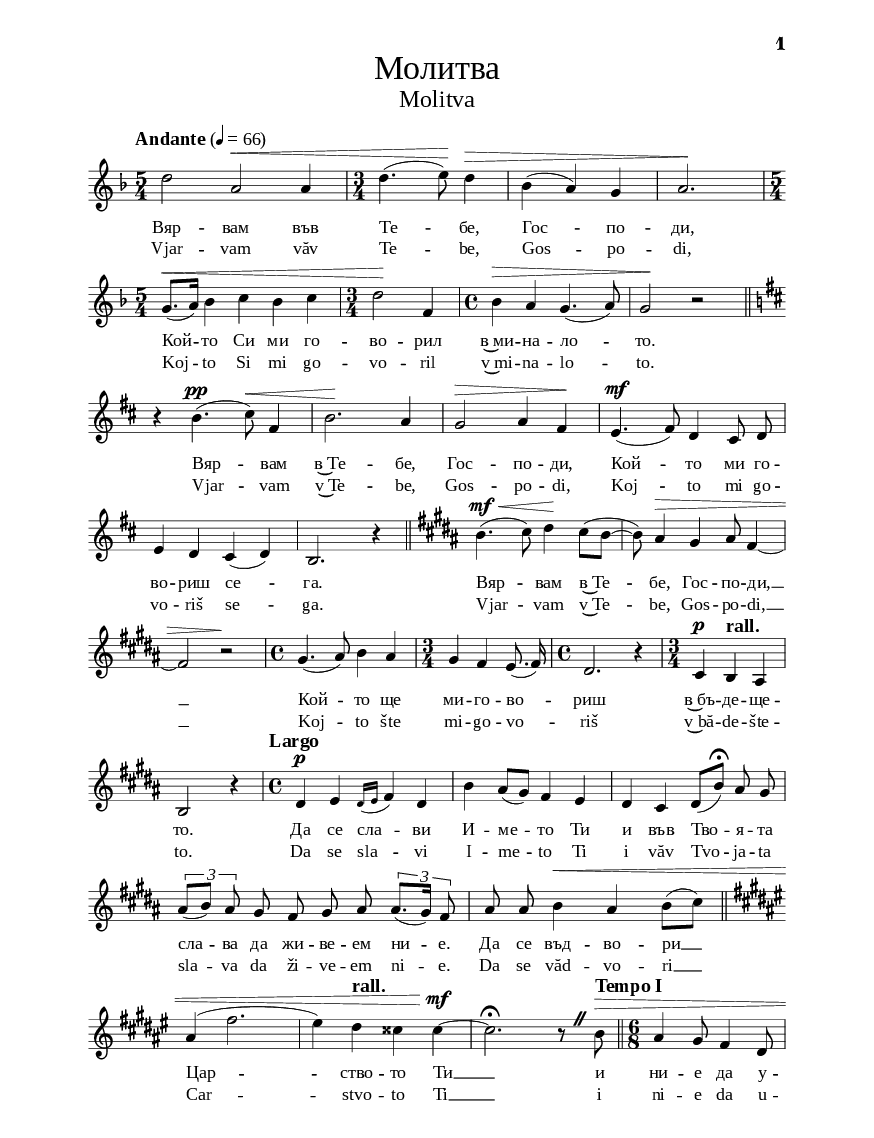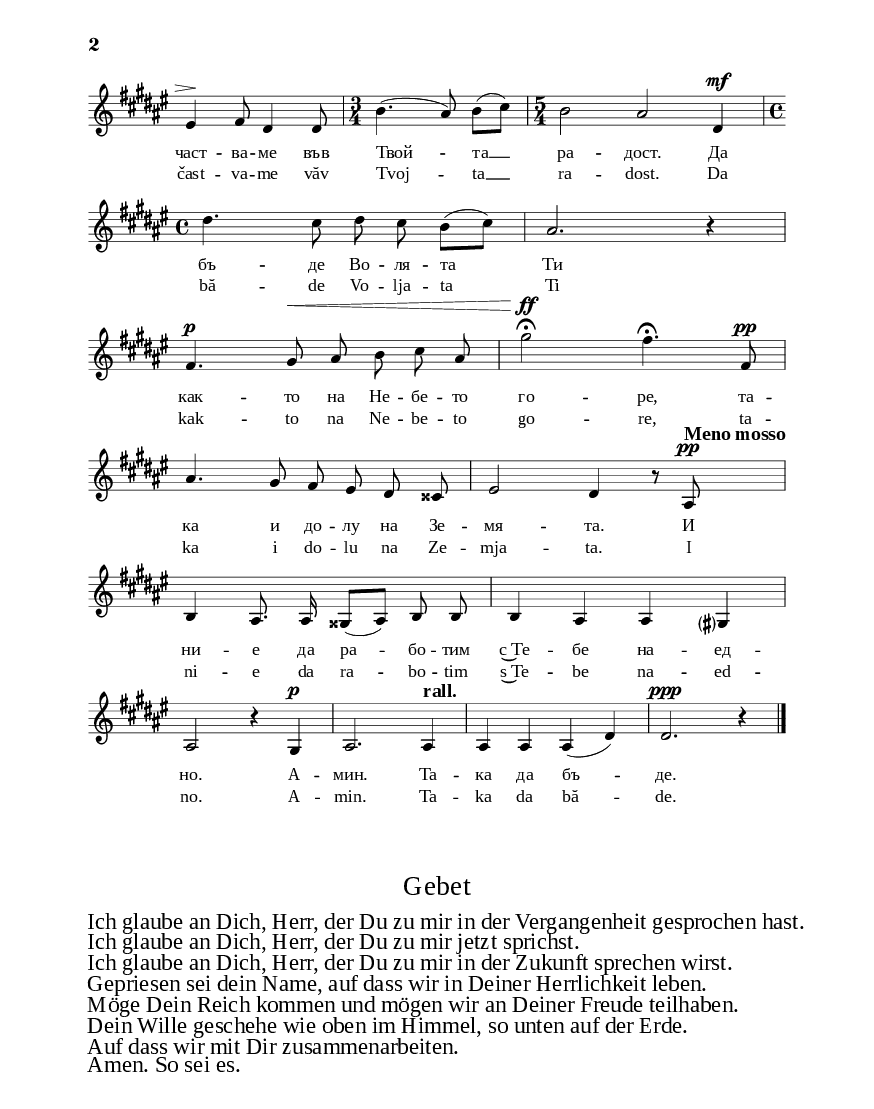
\version "2.24.4"

% include paper part and global functions
\include "include/globals.ily"

\bookpart {
  \label #'ref204
  \tocItem \markup "Молитва (Вярвам в теб) – Molitva (Vjarvam v teb)"
  \include "include/bookpart-paper.ily"
  \score {
    \include "include/score-layout.ily"

    \new Voice \relative c' {
      \clef treble
      \key d \minor
      \time 5/4
      \tempoFunc "Andante" 4 "66"
      \autoBeamOff
      \override Hairpin.to-barline = ##f
      \override Hairpin.after-line-breaking = ##t

      d'2  a2^\<
      a4 | % 81
      \time 3/4  | % 81
      d4. (  e8  \! )  d4 ^\> | % 82
      bes4 (  a4 )  g4 | % 83
      a2. \! | \time 5/4 \break % 84

      g8. ( [  ^\<  a16 ) ]  bes4  c4
      bes4  c4 | % 85
      \time 3/4  | % 85
      d2 \!  f,4 | % 86
      \time 4/4 bes4  ^\>  a4  g4. (  a8 ) | % 87
      g2 \! r2 \bar "||" | \break % 88

      \key b \minor | % 88
      r4  b4. ( ^\pp  cis8 ) ^\<  fis,4 | % 89
      b2.  \! a4 |
      g2^\>  a4  fis4  \! | % 91
      e4. ( ^\mf  fis8 )  d4  cis8
      d8 | \break % 92
      e4  d4  cis4 (  d4 ) | % 93
      b2. r4 \bar "||"
      | % 94
      \key b \major | % 94
      b'4. (^\mf ^\<  cis8 )  dis4 \!
      cis8 ( [  b8 ~ ] | % 95
      b8 )  ais4 ^\>  gis4  ais8
      fis4 ~ | \break % 96
      fis2 r2 \! | % 97
      \time 4/4 gis4. (  ais8 )  b4  ais4 | % 98
      \time 3/4 gis4  fis4  e8. (  fis16 ) | % 99
      \time 4/4 dis2. r4  |
      \time 3/4  |
      cis4 ^\p  \tempo "rall. " b4 ais4 | \break % 101
      b2 r4 | % 102
      \time 4/4  | % 102
      \tempo"Largo" dis4^\p  e4 \grace {
        dis16 ( [  e16 ]
      }
      fis4 )  dis4
      | % 103
      b'4  ais8 ( [  gis8 ) ]  fis4
      e4 | % 104
      dis4  cis4  dis8 ( [  b'8 )
      ^\fermata ]  ais8  gis8 \break | % 105
      \times 2/3  {
        ais8 ( [  b8 )]  ais8
      }
      gis8  fis8  gis8  ais8
      \times 2/3  {
        ais8. ( [  gis16 )  ] fis8
      }
      | % 106
      ais8  ais8  b4 ^\<  ais4
      b8 ( [  cis8 ) ] \bar "||"
      | % 107
      \key dis \minor | \break % 107
      ais4 (  fis'2. | % 108
      eis4 )  \tempo"rall." dis4
      cisis4  cisis4 ~
      ^\mf | % 109
      cisis2. ^\fermata r8 \caesura \tempo"Tempo I" b8
      ^\> | \bar "||"
      \time 6/8  |
      ais4  gis8  fis4  dis8 \break | % 111

      eis4  \! fis8 \!  dis4  dis8 | % 112
      \time 3/4  | % 112
      b'4. (  ais8 )  b8 ( [  cis8
      ) ] | % 113
      \time 5/4  | % 113
      b2  ais2  dis,4 ^\mf | \break % 114
      \time 4/4  | % 114
      dis'4.  cis8  dis8
      cis8   b8 ( [  cis8 ) ] | % 115
      ais2. r4 \break  | % 116
      fis4. ^\p  gis8 ^\<  ais8   b8
      cis8  ais8  | % 117
      gis'2 ^\fermata \! ^\ff  fis4. ^\fermata
      fis,8 ^\pp | \break % 118
      ais4.  gis8  fis8 eis8
      dis8  cisis8  | % 119
      eis2  dis4 r8  \tempo "Meno mosso" ais8^\pp


      | \break
      b4  ais8.  ais16  gisis8 ( [
      ais8 ) ]  b8  b8 | % 121
      b4  ais4  ais4  gis?4 \break | % 122
      ais2 r4  gis4 ^\p | % 123
      ais2.  \tempo "rall." ais4 |
      ais4 ais4 ais4 ( dis4 ) | % 124
      dis2. \! ^\ppp r4 \bar "|."


    }
    \addlyrics {
      Вяр --
      вам във Те -- бе, Гос -- по
      -- ди, Кой -- то Си ми го -- во
      -- рил в~ми -- на -- ло -- то. Вяр -- вам в~Те -- бе, Гос -- по
      -- ди, Кой -- то ми го -- во --
      риш се -- га. Вяр -- вам
      в~Те -- бе, Гос -- по -- ди, __
      Кой -- то ще ми -- го -- во
      -- риш в~бъ -- де -- ще -- то. Да
      се  сла -- ви И -- ме --
      то Ти и във Тво -- я -- та
      сла -- ва да жи -- ве -- ем ни
      -- е. Да се въд -- во -- ри __
      Цар -- ство -- то Ти __
      и ни -- е да у -- част -- ва -- ме
      във Твой -- та __ ра -- дост.
      Да бъ -- де Во -- ля -- та Ти
      как -- то на Не -- бе -- то го --
      ре, та -- ка и до -- лу на Зе --
      мя -- та. И ни -- е да ра -- бо
      -- тим с~Те -- бе на -- ед -- но. А
      -- мин. Та -- ка да бъ -- де.}
      \addlyrics {
        Vjar --
        vam văv Te -- be, Gos -- po
        -- di, Koj -- to Si mi go -- vo
        -- ril v~mi -- na -- lo -- to. Vjar -- vam v~Te -- be, Gos -- po
        -- di, Koj -- to mi go -- vo --
        riš se -- ga. Vjar -- vam
        v~Te -- be, Gos -- po -- di, __
        Koj -- to šte mi -- go -- vo
        -- riš v~bă -- de -- šte -- to. Da
        se  sla -- vi I -- me --
        to Ti i văv Tvo -- ja -- ta
        sla -- va da ži -- ve -- em ni
        -- e. Da se văd -- vo -- ri __
        Car -- stvo -- to Ti __
        i ni -- e da u -- čast -- va -- me
        văv Tvoj -- ta __ ra -- dost.
        Da bă -- de Vo -- lja -- ta Ti
        kak -- to na Ne -- be -- to go --
        re, ta -- ka i do -- lu na Ze --
        mja -- ta. I ni -- e da ra -- bo
        -- tim s~Te -- be na -- ed -- no. A
        -- min. Ta -- ka da bă -- de.}

        \header {
          title = \titleFunc "Молитва" "Molitva"
        }

        \midi{}

      } % score
     \markup \vspace #3

      % include foreign translation(s) of the song
      \version "2.24.4"

\markup \fill-line { \fontsize #deTitleFontSize "Gebet" }
\markup \null
\markup \null
\markup \abs-fontsize #11 \override #`(baseline-skip . ,bgCoupletBaselineSkip) {
  \fill-line {
    \hspace #0.1
    \column {
      \line {
        \bold "  "
        \column {
          "Ich glaube an Dich, Herr, der Du zu mir in der Vergangenheit gesprochen hast."
          "Ich glaube an Dich, Herr, der Du zu mir jetzt sprichst."
          "Ich glaube an Dich, Herr, der Du zu mir in der Zukunft sprechen wirst."
          "Gepriesen sei dein Name, auf dass wir in Deiner Herrlichkeit leben."
          "Möge Dein Reich kommen und mögen wir an Deiner Freude teilhaben."
          "Dein Wille geschehe wie oben im Himmel, so unten auf der Erde."
          "Auf dass wir mit Dir zusammenarbeiten."
          "Amen. So sei es."
        }
      }
      
    }\hspace #0.1
  }
}


    } % bookpart

    % Più mosso
    %
